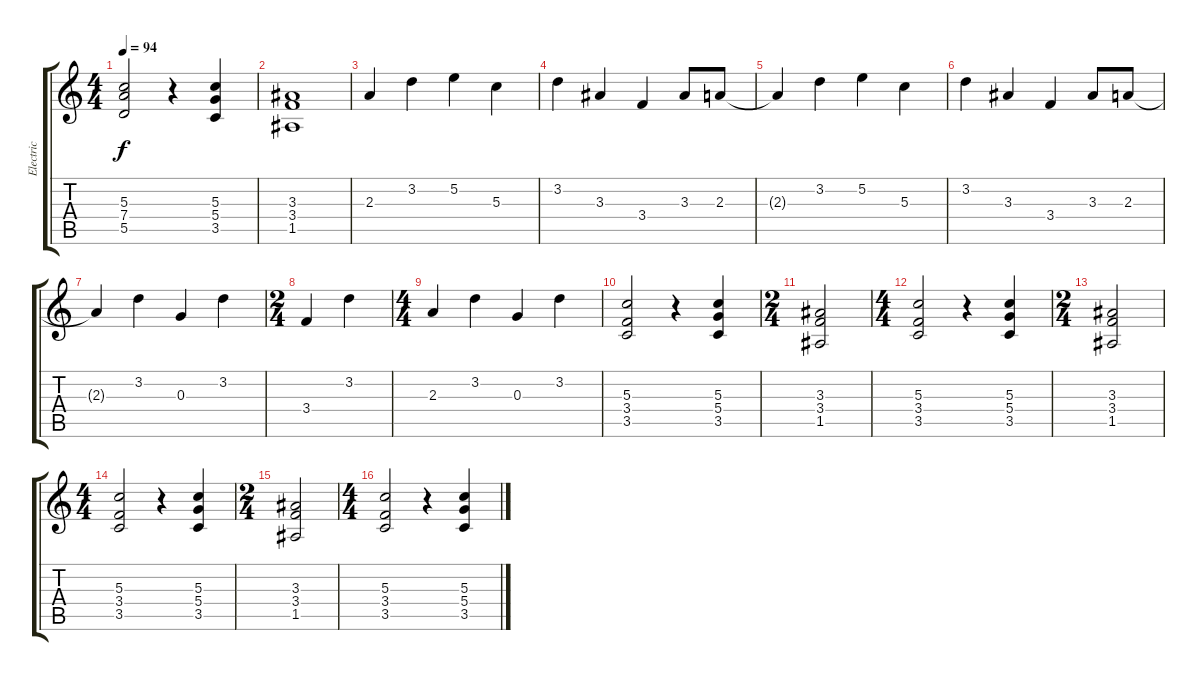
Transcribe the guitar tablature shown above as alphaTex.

\track ("Electric" "Electric") {instrument overdrivenguitar}
\staff {score tabs}
\tuning (E4 B3 G3 D3 A2 E2) {hide}
\ts (4 4)
\tempo 94
\clef g2
\ks c
(5.3 7.4 5.5).2{dy f} r.4 (5.3 5.4 3.5).4 |
(3.3 3.4 1.5).1 |
2.3.4{volume 4} 3.2.4 5.2.4 5.3.4 |
3.2.4 3.3.4 3.4.4 3.3.8 2.3.8 |
2.3{t}.4 3.2.4 5.2.4 5.3.4 |
3.2.4 3.3.4 3.4.4 3.3.8 2.3.8 |
2.3{t}.4 3.2.4 0.3.4 3.2.4 |
\ts (2 4)
3.4.4 3.2.4 |
\ts (4 4)
2.3.4{volume 5} 3.2.4 0.3.4 3.2.4 |
(5.3 3.4 3.5).2 r.4 (5.3 5.4 3.5).4 |
\ts (2 4)
(3.3 3.4 1.5).2 |
\ts (4 4)
(5.3 3.4 3.5).2 r.4 (5.3 5.4 3.5).4 |
\ts (2 4)
(3.3 3.4 1.5).2 |
\ts (4 4)
(5.3 3.4 3.5).2 r.4 (5.3 5.4 3.5).4 |
\ts (2 4)
(3.3 3.4 1.5).2 |
\ts (4 4)
(5.3 3.4 3.5).2 r.4 (5.3 5.4 3.5).4
